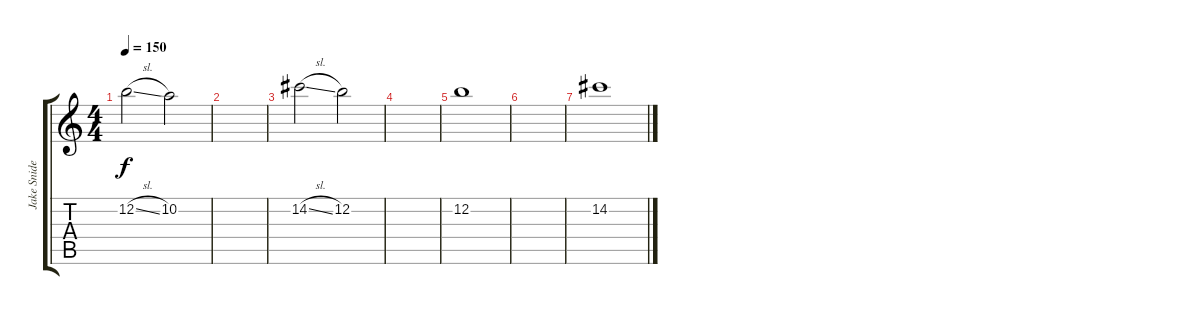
\track ("Jake Snider" "Jake Snide") {instrument electricguitarjazz}
\staff {score tabs}
\tuning (E4 B3 G3 D3 A2 D2) {hide}
\ts (4 4)
\tempo 150
\clef g2
\ks c
12.2{sl}.2{dy f} 10.2.2 |
|
14.2{sl}.2 12.2.2 |
|
12.2.1 |
|
14.2.1
